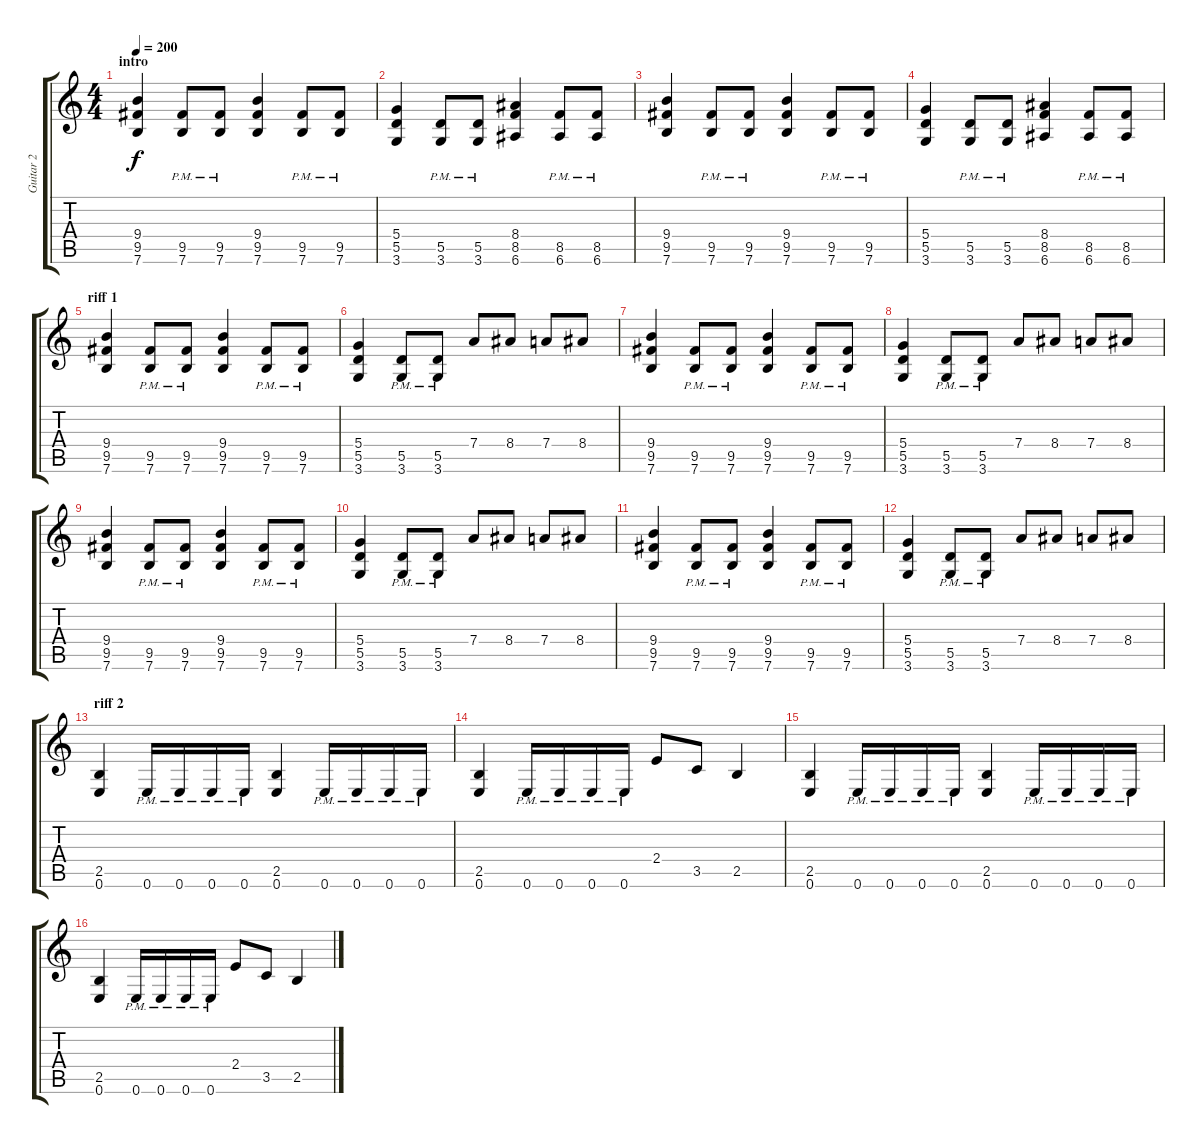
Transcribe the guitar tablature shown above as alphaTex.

\track ("Guitar 2" "Guitar 2") {instrument distortionguitar}
\staff {score tabs}
\tuning (E4 B3 G3 D3 A2 E2) {hide}
\ts (4 4)
\section ("" "intro")
\tempo 200
\clef g2
\ks c
(9.4 9.5 7.6).4{dy f instrument distortionguitar} (9.5{pm} 7.6{pm}).8 (9.5{pm} 7.6{pm}).8 (9.4 9.5 7.6).4 (9.5{pm} 7.6{pm}).8 (9.5{pm} 7.6{pm}).8 |
(5.4 5.5 3.6).4 (5.5{pm} 3.6{pm}).8 (5.5{pm} 3.6{pm}).8 (8.4 8.5 6.6).4 (8.5{pm} 6.6{pm}).8 (8.5{pm} 6.6{pm}).8 |
(9.4 9.5 7.6).4 (9.5{pm} 7.6{pm}).8 (9.5{pm} 7.6{pm}).8 (9.4 9.5 7.6).4 (9.5{pm} 7.6{pm}).8 (9.5{pm} 7.6{pm}).8 |
(5.4 5.5 3.6).4 (5.5{pm} 3.6{pm}).8 (5.5{pm} 3.6{pm}).8 (8.4 8.5 6.6).4 (8.5{pm} 6.6{pm}).8 (8.5{pm} 6.6{pm}).8 |
\section ("" "riff 1")
(9.4 9.5 7.6).4 (9.5{pm} 7.6{pm}).8 (9.5{pm} 7.6{pm}).8 (9.4 9.5 7.6).4 (9.5{pm} 7.6{pm}).8 (9.5{pm} 7.6{pm}).8 |
(5.4 5.5 3.6).4 (5.5{pm} 3.6{pm}).8 (5.5{pm} 3.6{pm}).8 7.4.8 8.4.8 7.4.8 8.4.8 |
(9.4 9.5 7.6).4 (9.5{pm} 7.6{pm}).8 (9.5{pm} 7.6{pm}).8 (9.4 9.5 7.6).4 (9.5{pm} 7.6{pm}).8 (9.5{pm} 7.6{pm}).8 |
(5.4 5.5 3.6).4 (5.5{pm} 3.6{pm}).8 (5.5{pm} 3.6{pm}).8 7.4.8 8.4.8 7.4.8 8.4.8 |
(9.4 9.5 7.6).4 (9.5{pm} 7.6{pm}).8 (9.5{pm} 7.6{pm}).8 (9.4 9.5 7.6).4 (9.5{pm} 7.6{pm}).8 (9.5{pm} 7.6{pm}).8 |
(5.4 5.5 3.6).4 (5.5{pm} 3.6{pm}).8 (5.5{pm} 3.6{pm}).8 7.4.8 8.4.8 7.4.8 8.4.8 |
(9.4 9.5 7.6).4 (9.5{pm} 7.6{pm}).8 (9.5{pm} 7.6{pm}).8 (9.4 9.5 7.6).4 (9.5{pm} 7.6{pm}).8 (9.5{pm} 7.6{pm}).8 |
(5.4 5.5 3.6).4 (5.5{pm} 3.6{pm}).8 (5.5{pm} 3.6{pm}).8 7.4.8 8.4.8 7.4.8 8.4.8 |
\section ("" "riff 2")
(2.5 0.6).4 0.6{pm}.16 0.6{pm}.16 0.6{pm}.16 0.6{pm}.16 (2.5 0.6).4 0.6{pm}.16 0.6{pm}.16 0.6{pm}.16 0.6{pm}.16 |
(2.5 0.6).4 0.6{pm}.16 0.6{pm}.16 0.6{pm}.16 0.6{pm}.16 2.4.8 3.5.8 2.5.4 |
(2.5 0.6).4 0.6{pm}.16 0.6{pm}.16 0.6{pm}.16 0.6{pm}.16 (2.5 0.6).4 0.6{pm}.16 0.6{pm}.16 0.6{pm}.16 0.6{pm}.16 |
(2.5 0.6).4 0.6{pm}.16 0.6{pm}.16 0.6{pm}.16 0.6{pm}.16 2.4.8 3.5.8 2.5.4
